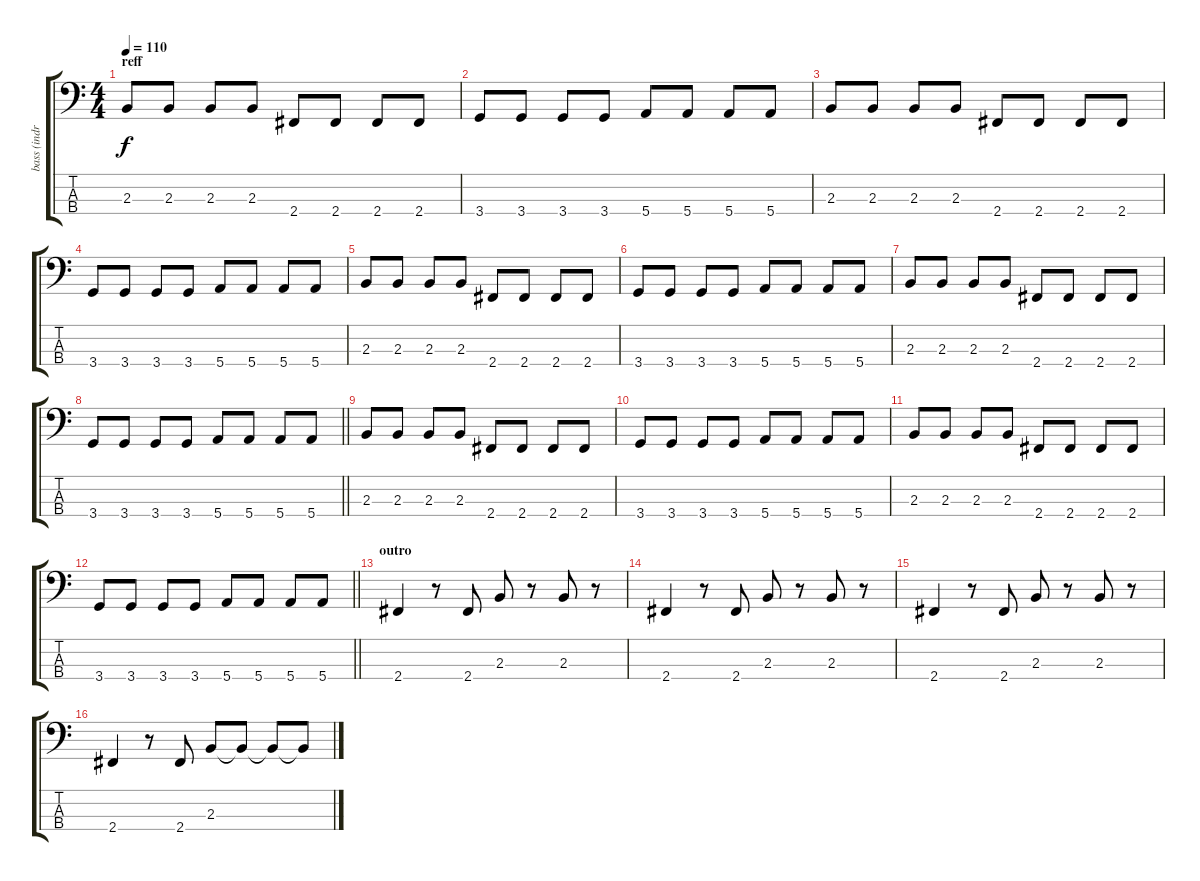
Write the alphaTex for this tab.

\track ("bass (indra)" "bass (indr") {instrument electricbassfinger}
\staff {score tabs}
\tuning (G2 D2 A1 E1) {hide}
\ts (4 4)
\section ("" "reff")
\tempo 110
\clef f4
\ks c
2.3.8{dy f} 2.3.8 2.3.8 2.3.8 2.4.8 2.4.8 2.4.8 2.4.8 |
3.4.8 3.4.8 3.4.8 3.4.8 5.4.8 5.4.8 5.4.8 5.4.8 |
2.3.8 2.3.8 2.3.8 2.3.8 2.4.8 2.4.8 2.4.8 2.4.8 |
3.4.8 3.4.8 3.4.8 3.4.8 5.4.8 5.4.8 5.4.8 5.4.8 |
2.3.8 2.3.8 2.3.8 2.3.8 2.4.8 2.4.8 2.4.8 2.4.8 |
3.4.8 3.4.8 3.4.8 3.4.8 5.4.8 5.4.8 5.4.8 5.4.8 |
2.3.8 2.3.8 2.3.8 2.3.8 2.4.8 2.4.8 2.4.8 2.4.8 |
\barLineRight lightlight
3.4.8 3.4.8 3.4.8 3.4.8 5.4.8 5.4.8 5.4.8 5.4.8 |
2.3.8 2.3.8 2.3.8 2.3.8 2.4.8 2.4.8 2.4.8 2.4.8 |
3.4.8 3.4.8 3.4.8 3.4.8 5.4.8 5.4.8 5.4.8 5.4.8 |
2.3.8 2.3.8 2.3.8 2.3.8 2.4.8 2.4.8 2.4.8 2.4.8 |
\barLineRight lightlight
3.4.8 3.4.8 3.4.8 3.4.8 5.4.8 5.4.8 5.4.8 5.4.8 |
\section ("" "outro")
2.4.4 r.8 2.4.8 2.3.8 r.8 2.3.8 r.8 |
2.4.4 r.8 2.4.8 2.3.8 r.8 2.3.8 r.8 |
2.4.4 r.8 2.4.8 2.3.8 r.8 2.3.8 r.8 |
2.4.4 r.8 2.4.8 2.3.8 2.3{t}.8 2.3{t}.8 2.3{t}.8
